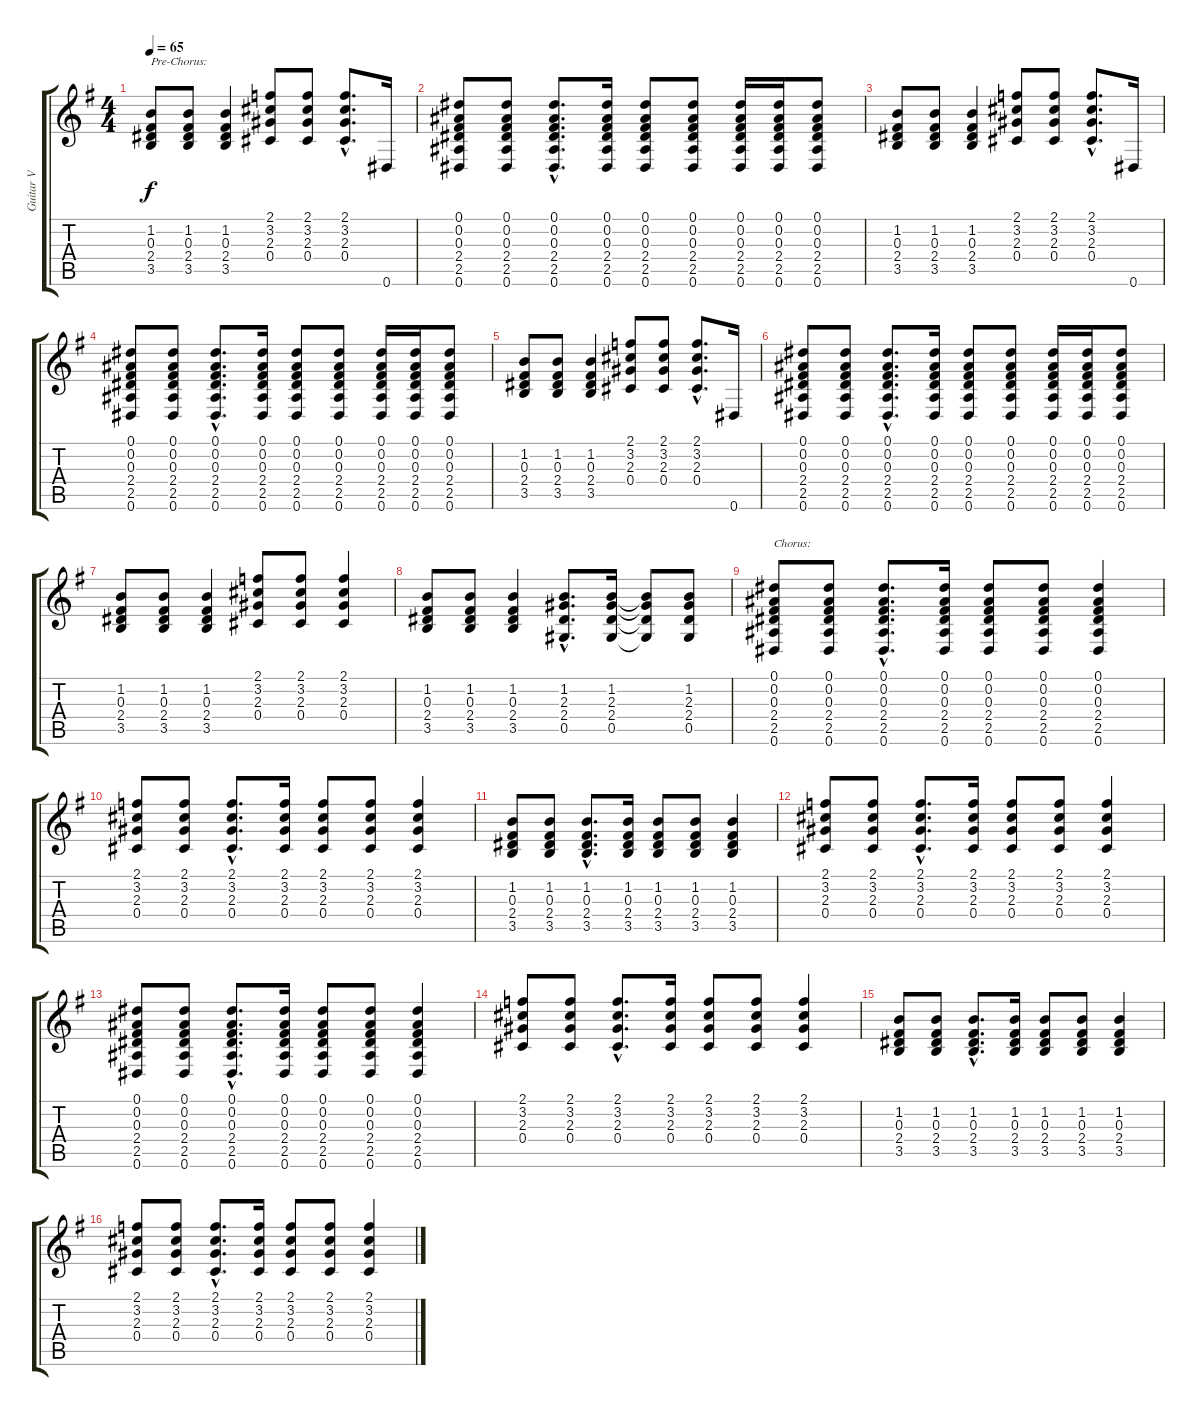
\track ("Guitar V" "Guitar V") {instrument overdrivenguitar}
\staff {score tabs}
\tuning (Eb4 Bb3 Gb3 Db3 Ab2 Eb2) {hide}
\ts (4 4)
\tempo 65
\clef g2
\ks eminor
(1.2 0.3 2.4 3.5).8{txt "Pre-Chorus:" dy f volume 4} (1.2 0.3 2.4 3.5).8 (1.2 0.3 2.4 3.5).4 (2.1 3.2 2.3 0.4).8 (2.1 3.2 2.3 0.4).8 (2.1{hac} 3.2{hac} 2.3{hac} 0.4{hac}).8{d} 0.6.16 |
(0.1 0.2 0.3 2.4 2.5 0.6).8 (0.1 0.2 0.3 2.4 2.5 0.6).8 (0.1{hac} 0.2{hac} 0.3{hac} 2.4{hac} 2.5{hac} 0.6{hac}).8{d} (0.1 0.2 0.3 2.4 2.5 0.6).16 (0.1 0.2 0.3 2.4 2.5 0.6).8 (0.1 0.2 0.3 2.4 2.5 0.6).8 (0.1 0.2 0.3 2.4 2.5 0.6).16 (0.1 0.2 0.3 2.4 2.5 0.6).16 (0.1 0.2 0.3 2.4 2.5 0.6).8 |
(1.2 0.3 2.4 3.5).8 (1.2 0.3 2.4 3.5).8 (1.2 0.3 2.4 3.5).4 (2.1 3.2 2.3 0.4).8 (2.1 3.2 2.3 0.4).8 (2.1{hac} 3.2{hac} 2.3{hac} 0.4{hac}).8{d} 0.6.16 |
(0.1 0.2 0.3 2.4 2.5 0.6).8 (0.1 0.2 0.3 2.4 2.5 0.6).8 (0.1{hac} 0.2{hac} 0.3{hac} 2.4{hac} 2.5{hac} 0.6{hac}).8{d} (0.1 0.2 0.3 2.4 2.5 0.6).16 (0.1 0.2 0.3 2.4 2.5 0.6).8 (0.1 0.2 0.3 2.4 2.5 0.6).8 (0.1 0.2 0.3 2.4 2.5 0.6).16 (0.1 0.2 0.3 2.4 2.5 0.6).16 (0.1 0.2 0.3 2.4 2.5 0.6).8 |
(1.2 0.3 2.4 3.5).8{volume 6} (1.2 0.3 2.4 3.5).8 (1.2 0.3 2.4 3.5).4 (2.1 3.2 2.3 0.4).8 (2.1 3.2 2.3 0.4).8 (2.1{hac} 3.2{hac} 2.3{hac} 0.4{hac}).8{d} 0.6.16 |
(0.1 0.2 0.3 2.4 2.5 0.6).8 (0.1 0.2 0.3 2.4 2.5 0.6).8 (0.1{hac} 0.2{hac} 0.3{hac} 2.4{hac} 2.5{hac} 0.6{hac}).8{d} (0.1 0.2 0.3 2.4 2.5 0.6).16 (0.1 0.2 0.3 2.4 2.5 0.6).8 (0.1 0.2 0.3 2.4 2.5 0.6).8 (0.1 0.2 0.3 2.4 2.5 0.6).16 (0.1 0.2 0.3 2.4 2.5 0.6).16 (0.1 0.2 0.3 2.4 2.5 0.6).8 |
(1.2 0.3 2.4 3.5).8 (1.2 0.3 2.4 3.5).8 (1.2 0.3 2.4 3.5).4 (2.1 3.2 2.3 0.4).8 (2.1 3.2 2.3 0.4).8 (2.1 3.2 2.3 0.4).4 |
(1.2 0.3 2.4 3.5).8 (1.2 0.3 2.4 3.5).8 (1.2 0.3 2.4 3.5).4 (1.2{hac} 2.3{hac} 2.4{hac} 0.5{hac}).8{d} (1.2 2.3 2.4 0.5).16 (1.2{t} 2.3{t} 2.4{t} 0.5{t}).8 (1.2 2.3 2.4 0.5).8 |
(0.1 0.2 0.3 2.4 2.5 0.6).8{txt "Chorus:" volume 8} (0.1 0.2 0.3 2.4 2.5 0.6).8 (0.1{hac} 0.2{hac} 0.3{hac} 2.4{hac} 2.5{hac} 0.6{hac}).8{d} (0.1 0.2 0.3 2.4 2.5 0.6).16 (0.1 0.2 0.3 2.4 2.5 0.6).8 (0.1 0.2 0.3 2.4 2.5 0.6).8 (0.1 0.2 0.3 2.4 2.5 0.6).4 |
(2.1 3.2 2.3 0.4).8 (2.1 3.2 2.3 0.4).8 (2.1{hac} 3.2{hac} 2.3{hac} 0.4{hac}).8{d} (2.1 3.2 2.3 0.4).16 (2.1 3.2 2.3 0.4).8 (2.1 3.2 2.3 0.4).8 (2.1 3.2 2.3 0.4).4 |
(1.2 0.3 2.4 3.5).8 (1.2 0.3 2.4 3.5).8 (1.2{hac} 0.3{hac} 2.4{hac} 3.5{hac}).8{d} (1.2 0.3 2.4 3.5).16 (1.2 0.3 2.4 3.5).8 (1.2 0.3 2.4 3.5).8 (1.2 0.3 2.4 3.5).4 |
(2.1 3.2 2.3 0.4).8 (2.1 3.2 2.3 0.4).8 (2.1{hac} 3.2{hac} 2.3{hac} 0.4{hac}).8{d} (2.1 3.2 2.3 0.4).16 (2.1 3.2 2.3 0.4).8 (2.1 3.2 2.3 0.4).8 (2.1 3.2 2.3 0.4).4 |
(0.1 0.2 0.3 2.4 2.5 0.6).8 (0.1 0.2 0.3 2.4 2.5 0.6).8 (0.1{hac} 0.2{hac} 0.3{hac} 2.4{hac} 2.5{hac} 0.6{hac}).8{d} (0.1 0.2 0.3 2.4 2.5 0.6).16 (0.1 0.2 0.3 2.4 2.5 0.6).8 (0.1 0.2 0.3 2.4 2.5 0.6).8 (0.1 0.2 0.3 2.4 2.5 0.6).4 |
(2.1 3.2 2.3 0.4).8 (2.1 3.2 2.3 0.4).8 (2.1{hac} 3.2{hac} 2.3{hac} 0.4{hac}).8{d} (2.1 3.2 2.3 0.4).16 (2.1 3.2 2.3 0.4).8 (2.1 3.2 2.3 0.4).8 (2.1 3.2 2.3 0.4).4 |
(1.2 0.3 2.4 3.5).8 (1.2 0.3 2.4 3.5).8 (1.2{hac} 0.3{hac} 2.4{hac} 3.5{hac}).8{d} (1.2 0.3 2.4 3.5).16 (1.2 0.3 2.4 3.5).8 (1.2 0.3 2.4 3.5).8 (1.2 0.3 2.4 3.5).4 |
(2.1 3.2 2.3 0.4).8 (2.1 3.2 2.3 0.4).8 (2.1{hac} 3.2{hac} 2.3{hac} 0.4{hac}).8{d} (2.1 3.2 2.3 0.4).16 (2.1 3.2 2.3 0.4).8 (2.1 3.2 2.3 0.4).8 (2.1 3.2 2.3 0.4).4
